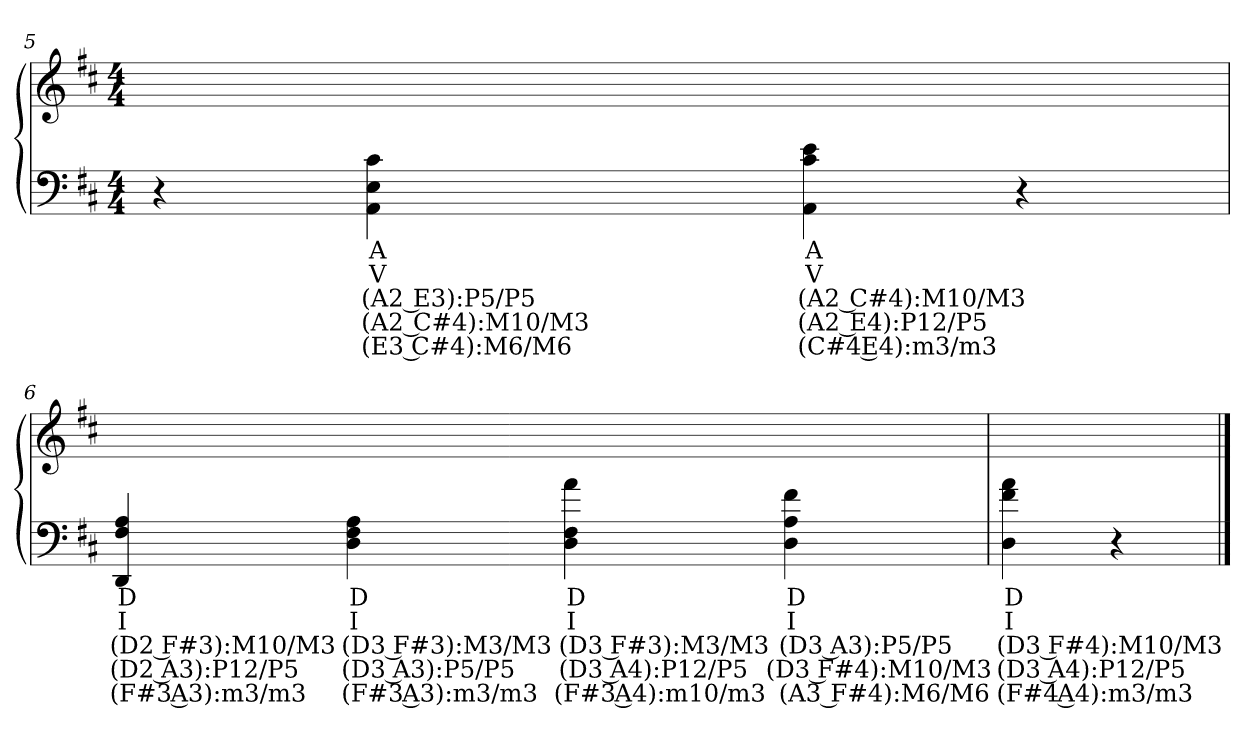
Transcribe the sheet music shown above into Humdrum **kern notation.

**kern	**text	**text	**text	**text	**text	**kern
*part2	*part2	*part2	*part2	*part2	*part2	*part1
*staff2	*staff2	*staff2	*staff2	*staff2	*staff2	*staff1
*clefF4	*	*	*	*	*	*clefG2
*k[f#c#]	*	*	*	*	*	*k[f#c#]
*D:	*	*	*	*	*	*D:
*M4/4	*	*	*	*	*	*M4/4
=5	=5	=5	=5	=5	=5	=5
4r	.	.	.	.	.	1ryy
4AA 4E 4c#	A	V	(A2 E3):P5/P5	(A2 C#4):M10/M3	(E3 C#4):M6/M6	.
4AA 4c# 4e	A	V	(A2 C#4):M10/M3	(A2 E4):P12/P5	(C#4 E4):m3/m3	.
4r	.	.	.	.	.	.
=6	=6	=6	=6	=6	=6	=6
4DD 4F# 4A	D	I	(D2 F#3):M10/M3	(D2 A3):P12/P5	(F#3 A3):m3/m3	1ryy
4D 4F# 4A	D	I	(D3 F#3):M3/M3	(D3 A3):P5/P5	(F#3 A3):m3/m3	.
4D 4F# 4a	D	I	(D3 F#3):M3/M3	(D3 A4):P12/P5	(F#3 A4):m10/m3	.
4D 4A 4f#	D	I	(D3 A3):P5/P5	(D3 F#4):M10/M3	(A3 F#4):M6/M6	.
=7	=7	=7	=7	=7	=7	=7
4D 4f# 4a	D	I	(D3 F#4):M10/M3	(D3 A4):P12/P5	(F#4 A4):m3/m3	2ryy
4r	.	.	.	.	.	.
==	==	==	==	==	==	==
*-	*-	*-	*-	*-	*-	*-
